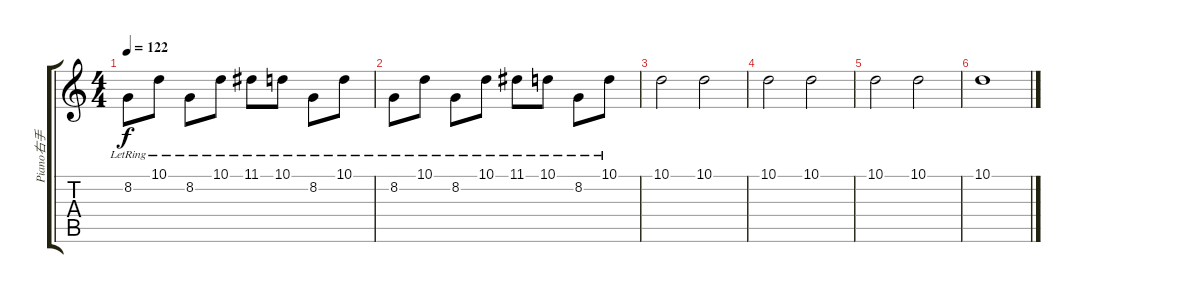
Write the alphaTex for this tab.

\track ("Piano右手" "Piano右手") {instrument acousticgrandpiano}
\staff {score tabs}
\tuning (E4 B3 G3 D3 A2 E2) {hide}
\ts (4 4)
\tempo 122
\clef g2
\ks c
8.2{lr}.8{dy f} 10.1{lr}.8 8.2{lr}.8 10.1{lr}.8 11.1{lr}.8 10.1{lr}.8 8.2{lr}.8 10.1{lr}.8 |
8.2{lr}.8 10.1{lr}.8 8.2{lr}.8 10.1{lr}.8 11.1{lr}.8 10.1{lr}.8 8.2{lr}.8 10.1{lr}.8 |
10.1.2 10.1.2 |
10.1.2 10.1.2 |
10.1.2 10.1.2 |
10.1.1
